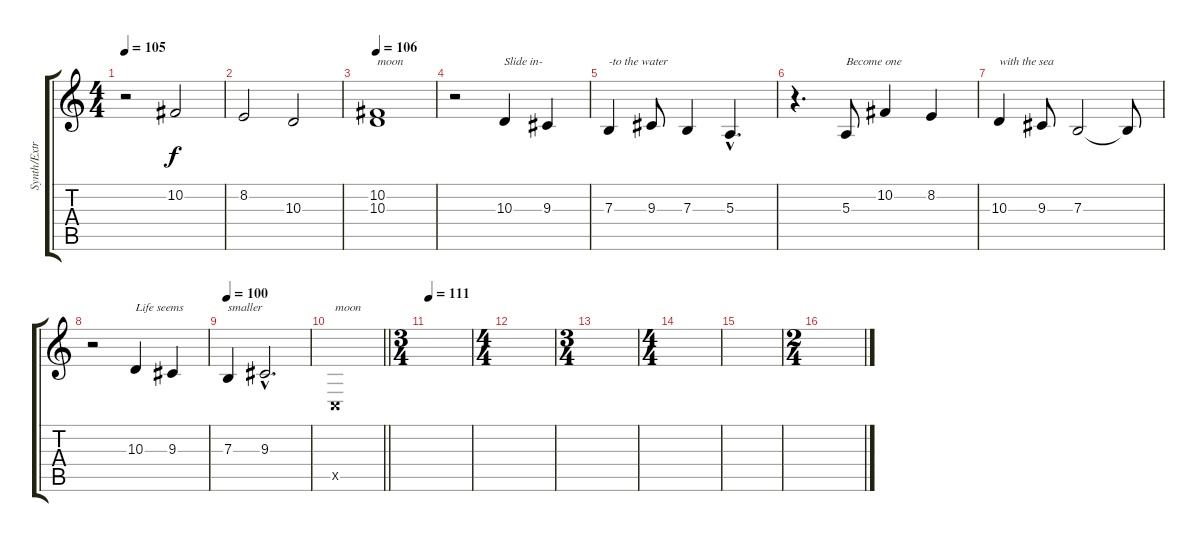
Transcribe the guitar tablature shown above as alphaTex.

\track ("Synth/Extra Guitar I/Vocals" "Synth/Extr") {instrument pad3polysynth}
\staff {score tabs}
\tuning (Db4 Ab3 E3 B2 Gb2 Db2) {hide}
\ts (4 4)
\tempo 105
\clef g2
\ks c
r.2{dy f} 10.2.2 |
8.2.2 10.3.2 |
\tempo 106
(10.2 10.3).1{txt "moon"} |
r.2 10.3.4{txt "Slide in-"} 9.3.4 |
7.3.4{txt "-to the water"} 9.3.8 7.3.4 5.3{hac}.4{d} |
r.4{d} 5.3.8{txt "Become one"} 10.2.4 8.2.4 |
10.3.4{txt "with the sea"} 9.3.8 7.3.2 7.3{t}.8 |
r.2 10.3.4{txt "Life seems"} 9.3.4 |
\tempo 100
7.3.4{txt "smaller"} 9.3{hac}.2{d} |
\barLineRight lightlight
6.5{x}.1{txt "moon"} |
\ts (3 4)
\tempo 111
|
\ts (4 4)
|
\ts (3 4)
|
\ts (4 4)
|
|
\ts (2 4)
